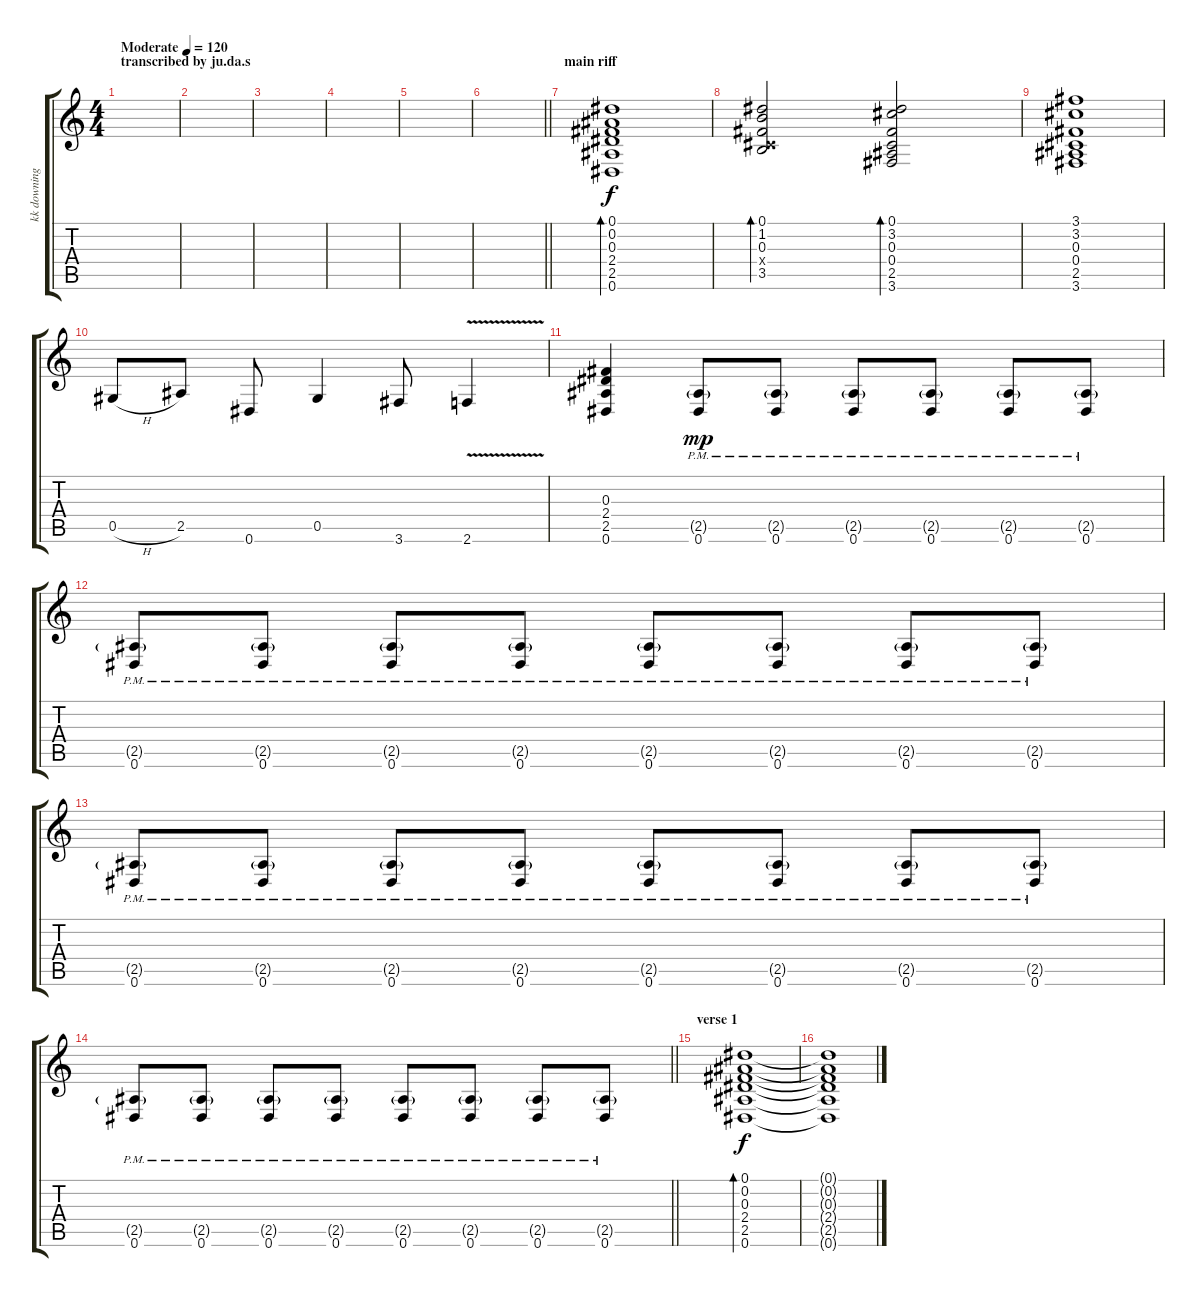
\track ("kk downing" "kk downing") {instrument acousticguitarsteel}
\staff {score tabs}
\tuning (Eb4 Bb3 Gb3 Db3 Ab2 Eb2) {hide}
\ts (4 4)
\section ("" "transcribed by ju.da.s")
\tempo (120 "Moderate")
\clef g2
\ks c
|
|
|
|
|
\barLineRight lightlight
|
\section ("" "main riff")
(0.1 0.2 0.3 2.4 2.5 0.6).1{bd 120} |
(0.1 1.2 0.3 0.4{x} 3.5).2{bd 60} (0.1 3.2 0.3 0.4 2.5 3.6).2{bd 60} |
(3.1 3.2 0.3 0.4 2.5 3.6).1 |
0.5{h}.8 2.5.8 0.6.8 0.5.4 3.6.8 2.6{v}.4 |
(0.3 2.4 2.5 0.6).4 (2.5{g pm} 0.6{pm}).8{dy mp} (2.5{g pm} 0.6{pm}).8 (2.5{g pm} 0.6{pm}).8 (2.5{g pm} 0.6{pm}).8 (2.5{g pm} 0.6{pm}).8 (2.5{g pm} 0.6{pm}).8 |
(2.5{g pm} 0.6{pm}).8 (2.5{g pm} 0.6{pm}).8 (2.5{g pm} 0.6{pm}).8 (2.5{g pm} 0.6{pm}).8 (2.5{g pm} 0.6{pm}).8 (2.5{g pm} 0.6{pm}).8 (2.5{g pm} 0.6{pm}).8 (2.5{g pm} 0.6{pm}).8 |
(2.5{g pm} 0.6{pm}).8 (2.5{g pm} 0.6{pm}).8 (2.5{g pm} 0.6{pm}).8 (2.5{g pm} 0.6{pm}).8 (2.5{g pm} 0.6{pm}).8 (2.5{g pm} 0.6{pm}).8 (2.5{g pm} 0.6{pm}).8 (2.5{g pm} 0.6{pm}).8 |
\barLineRight lightlight
(2.5{g pm} 0.6{pm}).8 (2.5{g pm} 0.6{pm}).8 (2.5{g pm} 0.6{pm}).8 (2.5{g pm} 0.6{pm}).8 (2.5{g pm} 0.6{pm}).8 (2.5{g pm} 0.6{pm}).8 (2.5{g pm} 0.6{pm}).8 (2.5{g pm} 0.6{pm}).8 |
\section ("" "verse 1")
(0.1 0.2 0.3 2.4 2.5 0.6).1{bd 60 dy f} |
(0.1{t} 0.2{t} 0.3{t} 2.4{t} 2.5{t} 0.6{t}).1
